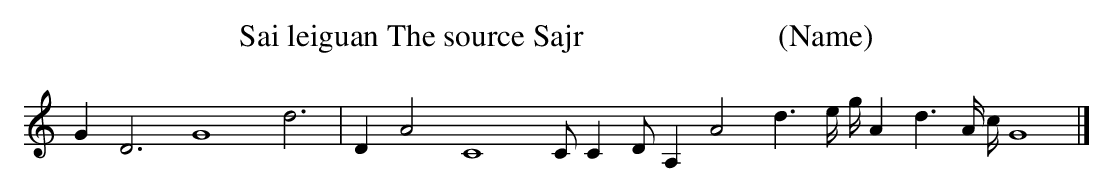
X:1
T: Sai leiguan The source Sajr                         (Name)
L: 1/4
K: C
G2<D2G4d3 [I:setbarnb 1]|
DA2C4C/CD/A,A2d3/e// g//Ad3/A// c//G4 |]
